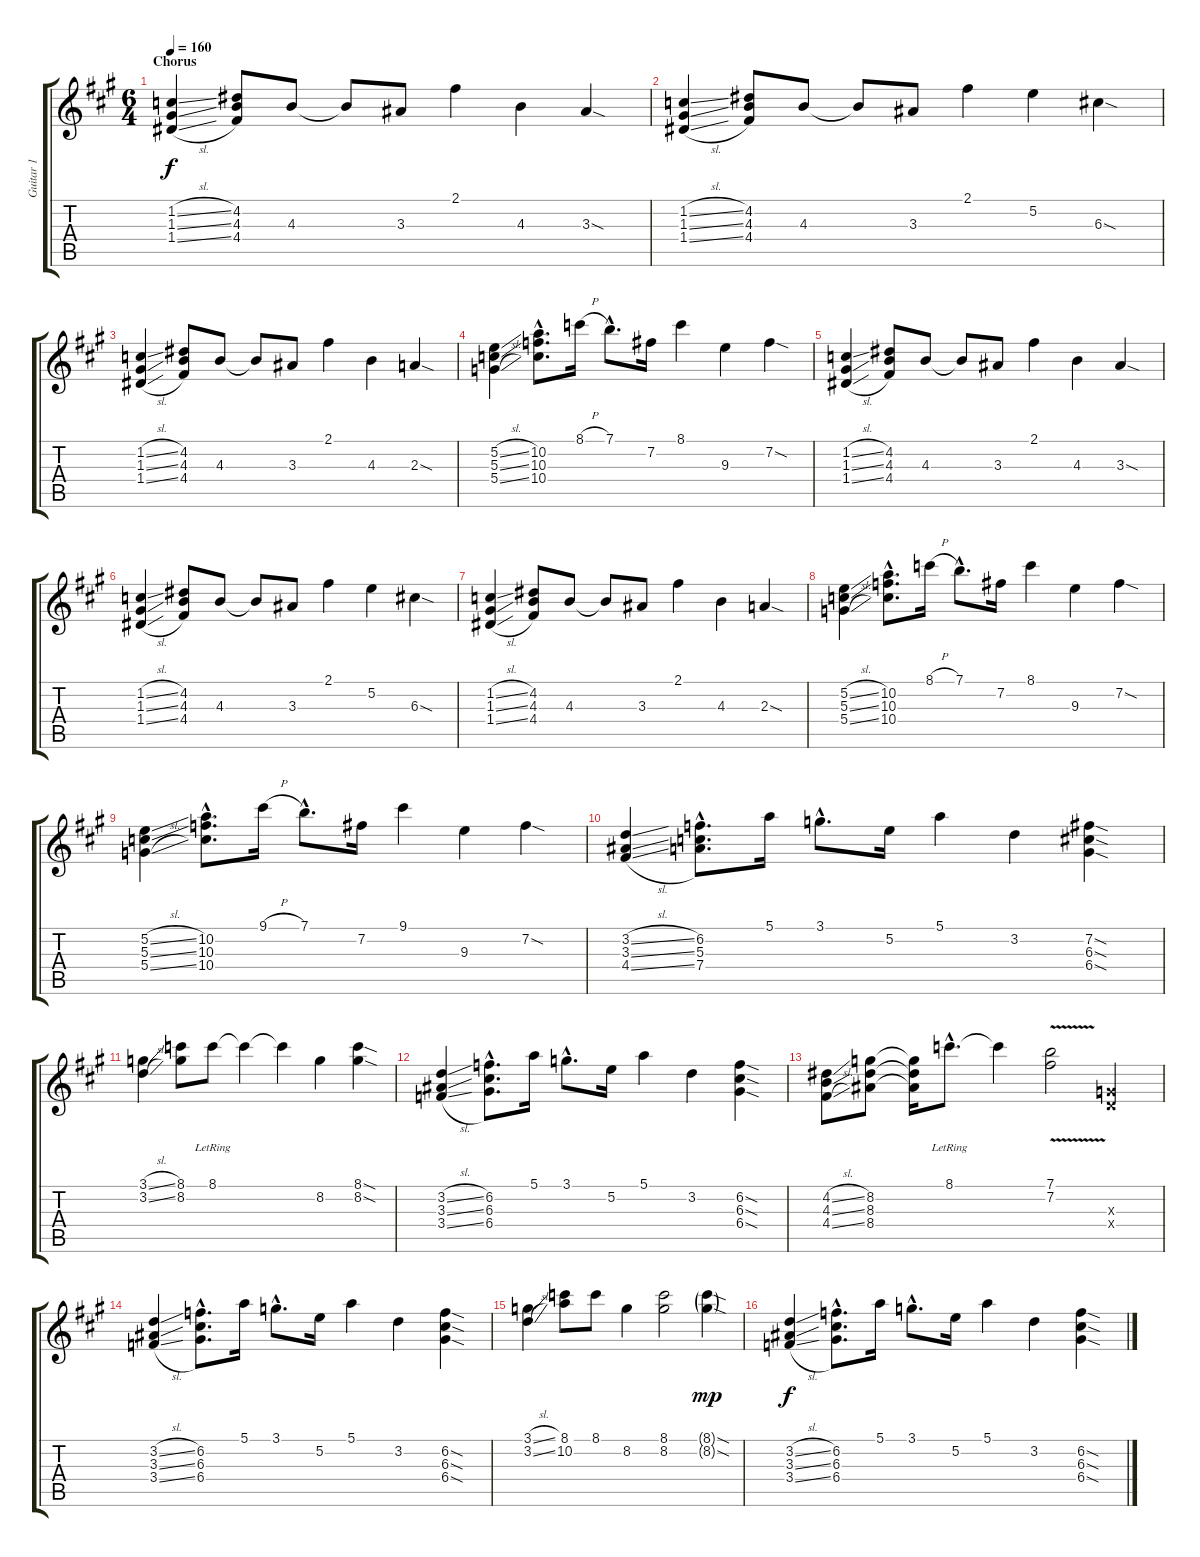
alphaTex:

\track ("Guitar 1" "Guitar 1") {instrument overdrivenguitar}
\staff {score tabs}
\tuning (E4 B3 G3 D3 A2 E2) {hide}
\ts (6 4)
\section ("" "Chorus")
\tempo 160
\clef g2
\ks a
(1.2{sl} 1.3{sl} 1.4{sl}).4{dy f} (4.2 4.3 4.4).8 4.3.8 4.3{t}.8 3.3.8 2.1.4 4.3.4 3.3{sod}.4 |
(1.2{sl} 1.3{sl} 1.4{sl}).4 (4.2 4.3 4.4).8 4.3.8 4.3{t}.8 3.3.8 2.1.4 5.2.4 6.3{sod}.4 |
(1.2{sl} 1.3{sl} 1.4{sl}).4 (4.2 4.3 4.4).8 4.3.8 4.3{t}.8 3.3.8 2.1.4 4.3.4 2.3{sod}.4 |
(5.2{sl} 5.3{sl} 5.4{sl}).4 (10.2{hac} 10.3{hac} 10.4{hac}).8{d} 8.1{h}.16 7.1{hac}.8{d} 7.2.16 8.1.4 9.3.4 7.2{sod}.4 |
(1.2{sl} 1.3{sl} 1.4{sl}).4 (4.2 4.3 4.4).8 4.3.8 4.3{t}.8 3.3.8 2.1.4 4.3.4 3.3{sod}.4 |
(1.2{sl} 1.3{sl} 1.4{sl}).4 (4.2 4.3 4.4).8 4.3.8 4.3{t}.8 3.3.8 2.1.4 5.2.4 6.3{sod}.4 |
(1.2{sl} 1.3{sl} 1.4{sl}).4 (4.2 4.3 4.4).8 4.3.8 4.3{t}.8 3.3.8 2.1.4 4.3.4 2.3{sod}.4 |
(5.2{sl} 5.3{sl} 5.4{sl}).4 (10.2{hac} 10.3{hac} 10.4{hac}).8{d} 8.1{h}.16 7.1{hac}.8{d} 7.2.16 8.1.4 9.3.4 7.2{sod}.4 |
(5.2{sl} 5.3{sl} 5.4{sl}).4 (10.2{hac} 10.3{hac} 10.4{hac}).8{d} 9.1{h}.16 7.1{hac}.8{d} 7.2.16 9.1.4 9.3.4 7.2{sod}.4 |
(3.2{sl} 3.3{sl} 4.4{sl}).4 (6.2{hac} 5.3{hac} 7.4{hac}).8{d} 5.1.16 3.1{hac}.8{d} 5.2.16 5.1.4 3.2.4 (7.2{sod} 6.3{sod} 6.4{sod}).4 |
(3.1{sl} 3.2{sl}).4 (8.1 8.2).8 8.1{lr}.8 8.1{t}.4 8.1{t}.4 8.2.4 (8.1{sod} 8.2{sod}).4 |
(3.2{sl} 3.3{sl} 3.4{sl}).4 (6.2{hac} 6.3{hac} 6.4{hac}).8{d} 5.1.16 3.1{hac}.8{d} 5.2.16 5.1.4 3.2.4 (6.2{sod} 6.3{sod} 6.4{sod}).4 |
(4.2{sl} 4.3{sl} 4.4{sl}).8 (8.2 8.3 8.4).8 (8.2{t} 8.3{t} 8.4{t}).16 8.1{hac lr}.8{d} 8.1{t}.4 (7.1{v} 7.2{v}).2 (0.3{x} 0.4{x}).4 |
(3.2{sl} 3.3{sl} 3.4{sl}).4 (6.2{hac} 6.3{hac} 6.4{hac}).8{d} 5.1.16 3.1{hac}.8{d} 5.2.16 5.1.4 3.2.4 (6.2{sod} 6.3{sod} 6.4{sod}).4 |
(3.1{sl} 3.2{sl}).4 (8.1 10.2).8 8.1.8 8.2.4 (8.1 8.2).2 (8.1{sod g} 8.2{sod g}).4{dy mp} |
(3.2{sl} 3.3{sl} 3.4{sl}).4{dy f} (6.2{hac} 6.3{hac} 6.4{hac}).8{d} 5.1.16 3.1{hac}.8{d} 5.2.16 5.1.4 3.2.4 (6.2{sod} 6.3{sod} 6.4{sod}).4
